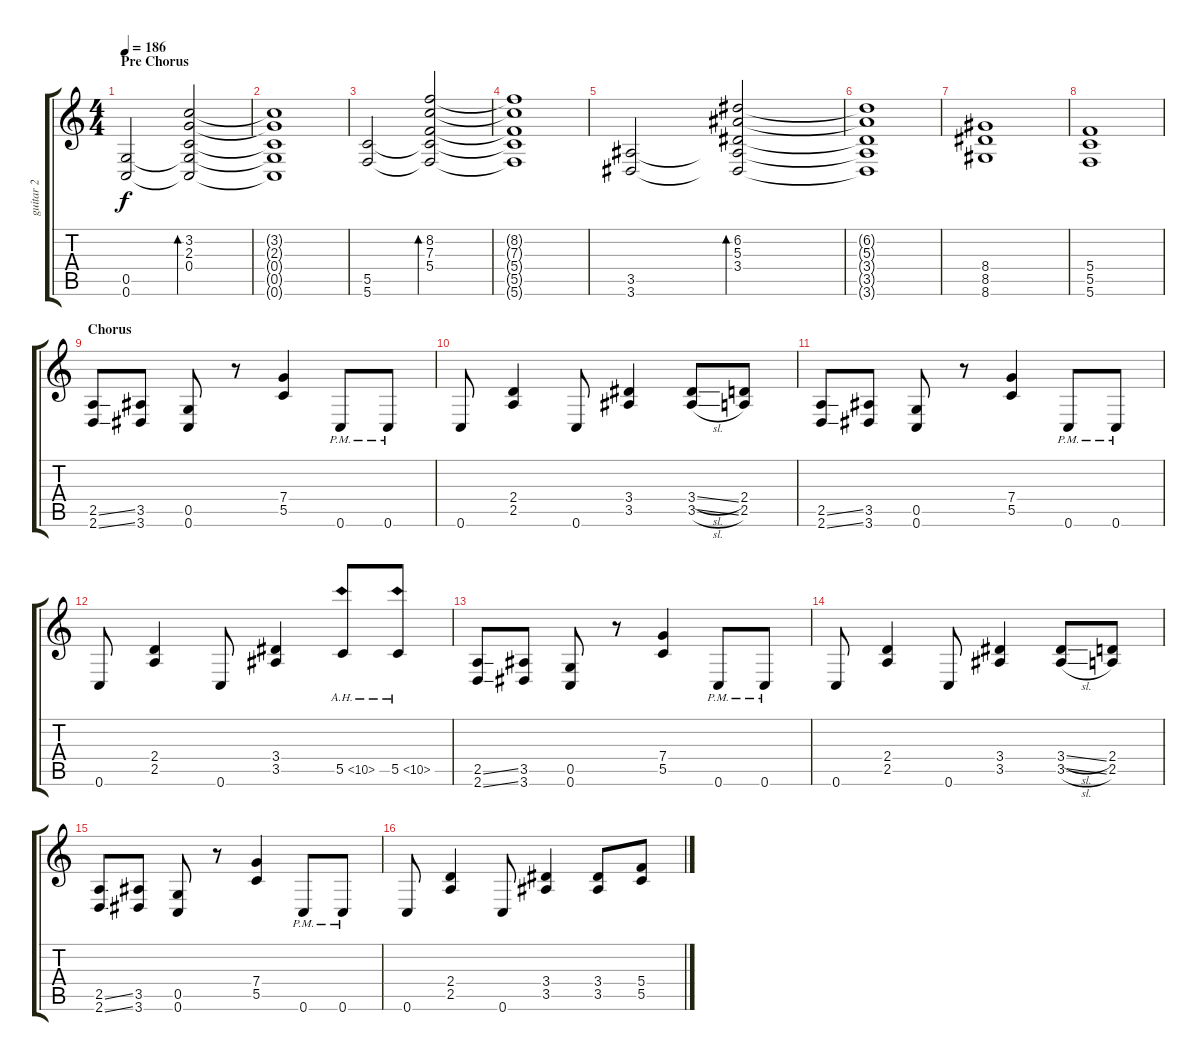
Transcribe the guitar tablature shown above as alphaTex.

\track ("guitar 2" "guitar 2") {instrument distortionguitar}
\staff {score tabs}
\tuning (D4 A3 F3 C3 G2 C2) {hide}
\ts (4 4)
\section ("" "Pre Chorus")
\tempo 186
\clef g2
\ks c
(0.5 0.6).2{dy f} (3.2 2.3 0.4 0.5{t} 0.6{t}).2{bd 240} |
(3.2{t} 2.3{t} 0.4{t} 0.5{t} 0.6{t}).1 |
(5.5 5.6).2 (8.2 7.3 5.4 5.5{t} 5.6{t}).2{bd 240} |
(8.2{t} 7.3{t} 5.4{t} 5.5{t} 5.6{t}).1 |
(3.5 3.6).2 (6.2 5.3 3.4 3.5{t} 3.6{t}).2{bd 240} |
(6.2{t} 5.3{t} 3.4{t} 3.5{t} 3.6{t}).1 |
(8.4 8.5 8.6).1 |
(5.4 5.5 5.6).1 |
\section ("" "Chorus")
(2.5{ss} 2.6{ss}).8 (3.5 3.6).8 (0.5 0.6).8 r.8 (7.4 5.5).4 0.6{pm}.8 0.6{pm}.8 |
0.6.8 (2.4 2.5).4 0.6.8 (3.4 3.5).4 (3.4{sl} 3.5{sl}).8 (2.4 2.5).8 |
(2.5{ss} 2.6{ss}).8 (3.5 3.6).8 (0.5 0.6).8 r.8 (7.4 5.5).4 0.6{pm}.8 0.6{pm}.8 |
0.6.8 (2.4 2.5).4 0.6.8 (3.4 3.5).4 5.5{ah 5}.8 5.5{ah 5}.8 |
(2.5{ss} 2.6{ss}).8 (3.5 3.6).8 (0.5 0.6).8 r.8 (7.4 5.5).4 0.6{pm}.8 0.6{pm}.8 |
0.6.8 (2.4 2.5).4 0.6.8 (3.4 3.5).4 (3.4{sl} 3.5{sl}).8 (2.4 2.5).8 |
(2.5{ss} 2.6{ss}).8 (3.5 3.6).8 (0.5 0.6).8 r.8 (7.4 5.5).4 0.6{pm}.8 0.6{pm}.8 |
0.6.8 (2.4 2.5).4 0.6.8 (3.4 3.5).4 (3.4 3.5).8 (5.4 5.5).8
